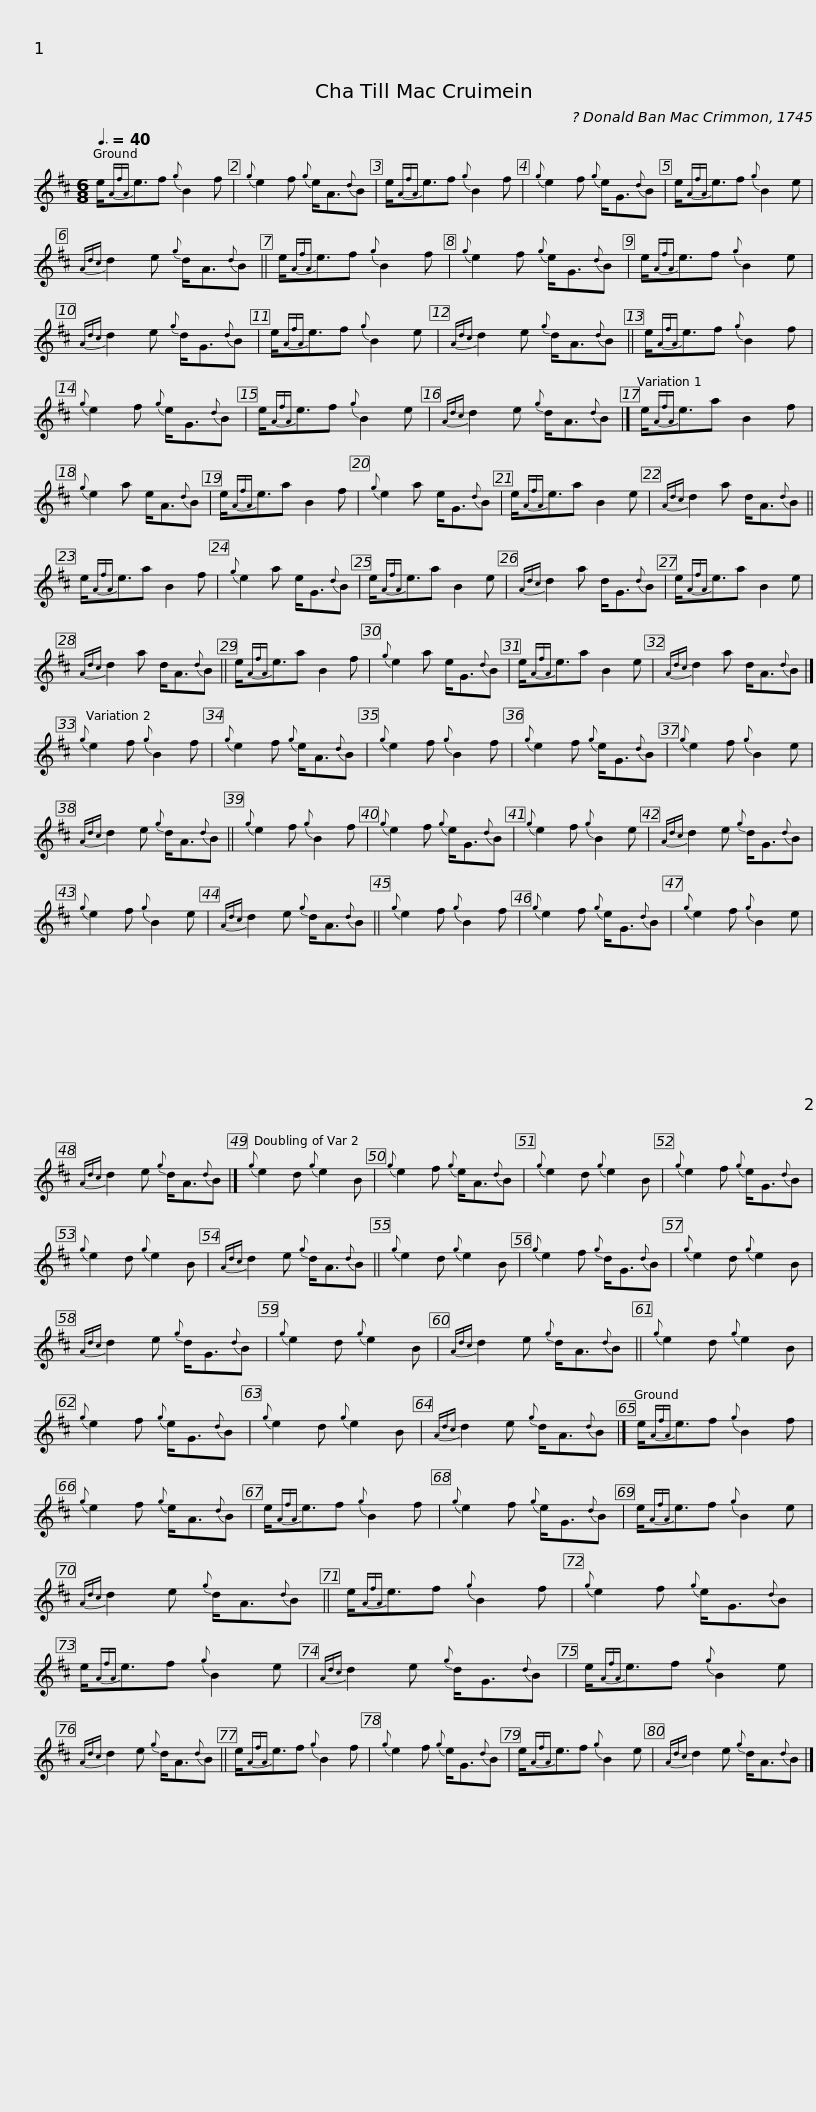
X:1
L:1/8
Q:3/8=40
M:6/8
I:linebreak $
K:D
V:1 treble
V:1
 e/{AfA}e3/2f{g} B2 f |{g} e2 f{g} e<A{d}B | e/{AfA}e3/2f{g} B2 f |{g} e2 f{g} e<G{d}B | e/{AfA}e3/2f{g} B2 e |$ %5
{Adc} d2 e{g} d<A{d}B || e/{AfA}e3/2f{g} B2 f |{g} e2 f{g} e<G{d}B | e/{AfA}e3/2f{g} B2 e |{Adc} d2 e{g} d<G{d}B |$ %10
 e/{AfA}e3/2f{g} B2 e |{Adc} d2 e{g} d<A{d}B || e/{AfA}e3/2f{g} B2 f |{g} e2 f{g} e<G{d}B | e/{AfA}e3/2f{g} B2 e |$ %15
{Adc} d2 e{g} d<A{d}B |] e/{AfA}e3/2a B2 f |{g} e2 a e<A{d}B | e/{AfA}e3/2a B2 f |{g} e2 a e<G{d}B |$ %20
 e/{AfA}e3/2a B2 e |{Adc} d2 a d<A{d}B || e/{AfA}e3/2a B2 f |{g} e2 a e<G{d}B | e/{AfA}e3/2a B2 e |$ %25
{Adc} d2 a d<G{d}B | e/{AfA}e3/2a B2 e |{Adc} d2 a d<A{d}B || e/{AfA}e3/2a B2 f |{g} e2 a e<G{d}B |$ %30
 e/{AfA}e3/2a B2 e |{Adc} d2 a d<A{d}B |]{g} e2 f{g} B2 f |{g} e2 f{g} e<A{d}B |{g} e2 f{g} B2 f | %35
{g} e2 f{g} e<G{d}B |${g} e2 f{g} B2 e |{Adc} d2 e{g} d<A{d}B ||{g} e2 f{g} B2 f |{g} e2 f{g} e<G{d}B | %40
{g} e2 f{g} B2 e |${Adc} d2 e{g} d<G{d}B |{g} e2 f{g} B2 e |{Adc} d2 e{g} d<A{d}B ||{g} e2 f{g} B2 f | %45
{g} e2 f{g} e<G{d}B |${g} e2 f{g} B2 e |{Adc} d2 e{g} d<A{d}B |]{g} e2 d{g} e2 B |{g} e2 f{g} e<A{d}B | %50
{g} e2 d{g} e2 B |{g} e2 f{g} e<G{d}B |${g} e2 d{g} e2 B |{Adc} d2 e{g} d<A{d}B ||{g} e2 d{g} e2 B | %55
{g} e2 f{g} d<G{d}B |{g} e2 d{g} e2 B |${Adc} d2 e{g} d<G{d}B |{g} e2 d{g} e2 B |{Adc} d2 e{g} d<A{d}B || %60
{g} e2 d{g} e2 B |{g} e2 f{g} e<G{d}B |${g} e2 d{g} e2 B |{Adc} d2 e{g} d<A{d}B |] e/{AfA}e3/2f{g} B2 f | %65
{g} e2 f{g} e<A{d}B | e/{AfA}e3/2f{g} B2 f |${g} e2 f{g} e<G{d}B | e/{AfA}e3/2f{g} B2 e |{Adc} d2 e{g} d<A{d}B || %70
 e/{AfA}e3/2f{g} B2 f |{g} e2 f{g} e<G{d}B |$ e/{AfA}e3/2f{g} B2 e |{Adc} d2 e{g} d<G{d}B | e/{AfA}e3/2f{g} B2 e | %75
{Adc} d2 e{g} d<A{d}B || e/{AfA}e3/2f{g} B2 f |${g} e2 f{g} e<G{d}B | e/{AfA}e3/2f{g} B2 e |{Adc} d2 e{g} d<A{d}B |] %80
